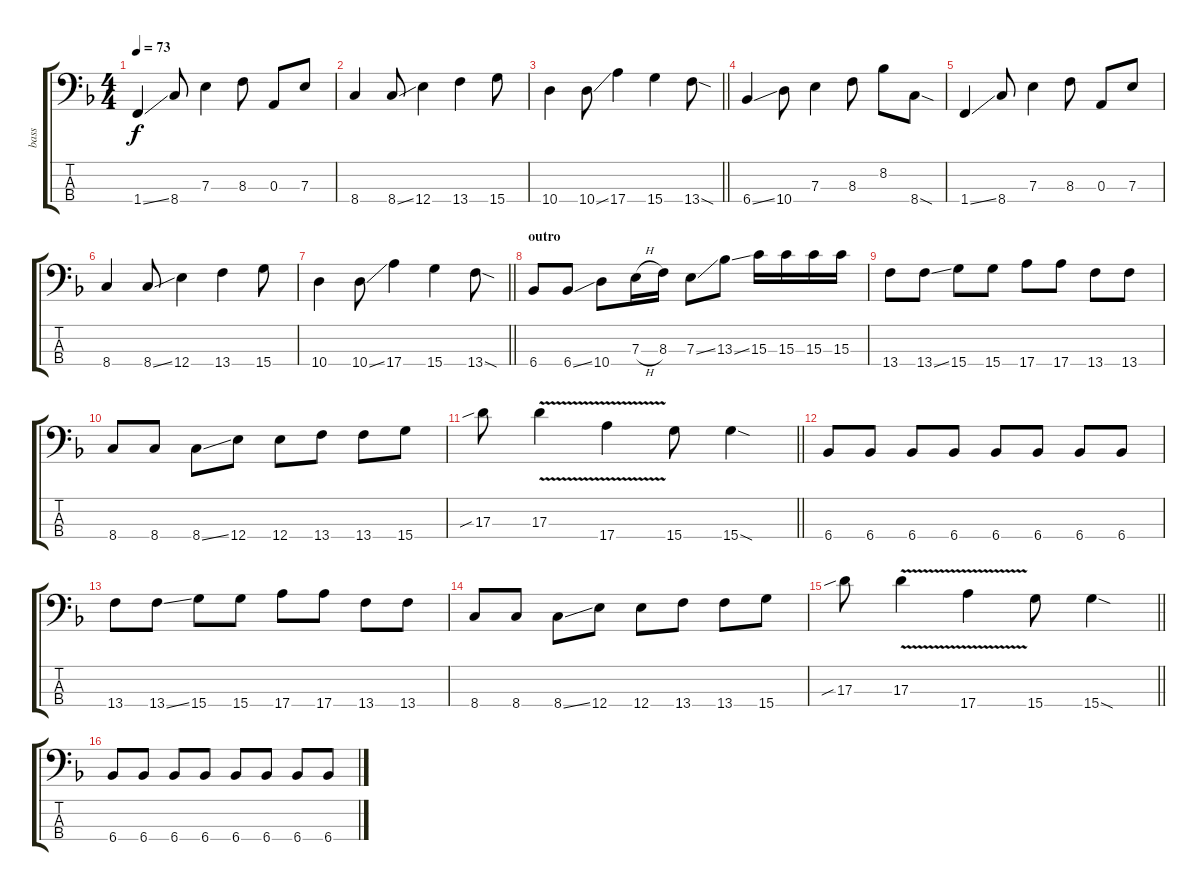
\track ("bass" "bass") {instrument fretlessbass}
\staff {score tabs}
\tuning (G2 D2 A1 E1) {hide}
\ts (4 4)
\tempo 73
\clef f4
\ks f
1.4{ss}.4{dy f} 8.4.8 7.3.4 8.3.8 0.3.8 7.3.8 |
8.4.4 8.4{ss}.8 12.4.4 13.4.4 15.4.8 |
\barLineRight lightlight
10.4.4 10.4{ss}.8 17.4.4 15.4.4 13.4{sod}.8 |
6.4{ss}.4 10.4.8 7.3.4 8.3.8 8.2.8 8.4{sod}.8 |
1.4{ss}.4 8.4.8 7.3.4 8.3.8 0.3.8 7.3.8 |
8.4.4 8.4{ss}.8 12.4.4 13.4.4 15.4.8 |
\barLineRight lightlight
10.4.4 10.4{ss}.8 17.4.4 15.4.4 13.4{sod}.8 |
\section ("" "outro")
6.4.8 6.4{ss}.8 10.4.8 7.3{h}.16 8.3.16 7.3{ss}.8 13.3{ss}.8 15.3.16 15.3.16 15.3.16 15.3.16 |
13.4.8 13.4{ss}.8 15.4.8 15.4.8 17.4.8 17.4.8 13.4.8 13.4.8 |
8.4.8 8.4.8 8.4{ss}.8 12.4.8 12.4.8 13.4.8 13.4.8 15.4.8 |
\barLineRight lightlight
17.3{sib}.8 17.3{v}.4 17.4{v}.4 15.4.8 15.4{sod}.4 |
6.4.8 6.4.8 6.4.8 6.4.8 6.4.8 6.4.8 6.4.8 6.4.8 |
13.4.8 13.4{ss}.8 15.4.8 15.4.8 17.4.8 17.4.8 13.4.8 13.4.8 |
8.4.8 8.4.8 8.4{ss}.8 12.4.8 12.4.8 13.4.8 13.4.8 15.4.8 |
\barLineRight lightlight
17.3{sib}.8 17.3{v}.4 17.4{v}.4 15.4.8 15.4{sod}.4 |
6.4.8 6.4.8 6.4.8 6.4.8 6.4.8 6.4.8 6.4.8 6.4.8
